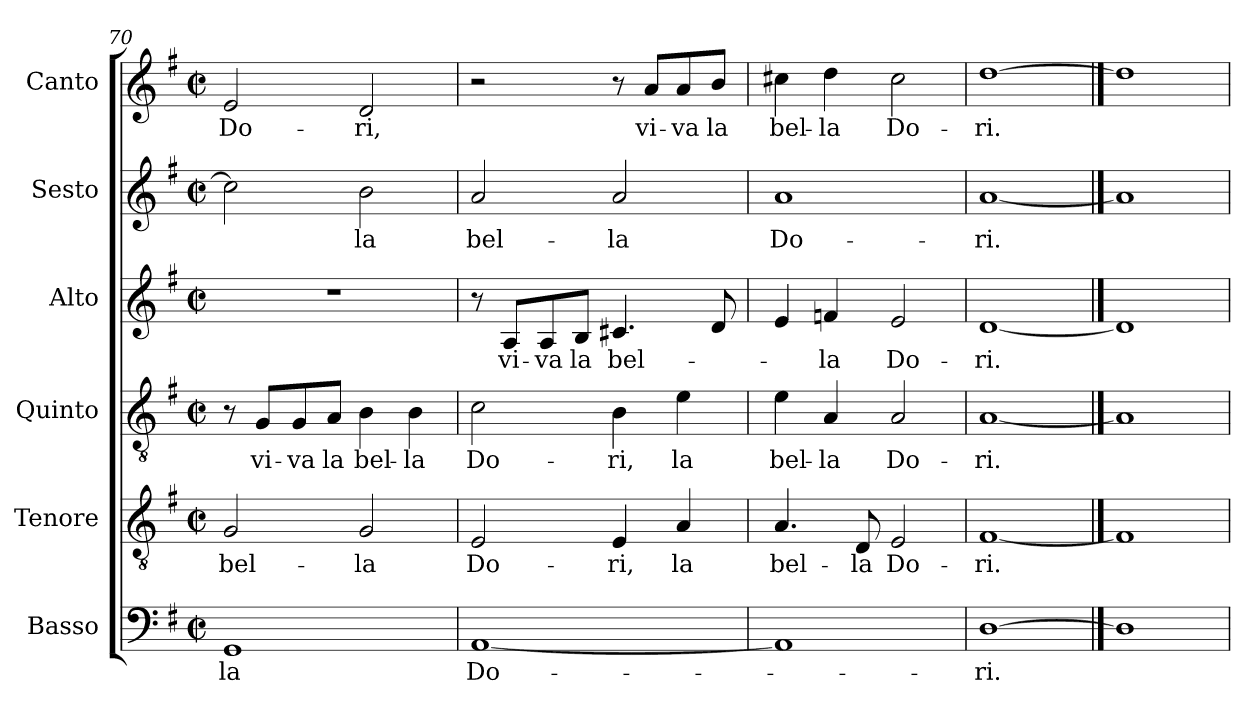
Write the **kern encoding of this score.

**kern	**text	**kern	**text	**kern	**text	**kern	**text	**kern	**text	**kern	**text
*part6	*part6	*part5	*part5	*part4	*part4	*part3	*part3	*part2	*part2	*part1	*part1
*staff6	*staff6	*staff5	*staff5	*staff4	*staff4	*staff3	*staff3	*staff2	*staff2	*staff1	*staff1
*I"Basso	*	*I"Tenore	*	*I"Quinto	*	*I"Alto	*	*I"Sesto	*	*I"Canto	*
*I'B	*	*I'T	*	*I'Q	*	*I'A	*	*I'S	*	*I'C	*
*clefF4	*	*clefGv2	*	*clefGv2	*	*clefG2	*	*clefG2	*	*clefG2	*
*k[f#]	*	*k[f#]	*	*k[f#]	*	*k[f#]	*	*k[f#]	*	*k[f#]	*
*G:	*	*G:	*	*G:	*	*G:	*	*G:	*	*G:	*
*M2/2	*	*M2/2	*	*M2/2	*	*M2/2	*	*M2/2	*	*M2/2	*
*met(c|)	*	*met(c|)	*	*met(c|)	*	*met(c|)	*	*met(c|)	*	*met(c|)	*
=70	=70	=70	=70	=70	=70	=70	=70	=70	=70	=70	=70
!	!LO:LY:b	!	!LO:LY:b	!	!	!	!	!	!	!	!LO:LY:b
1GG	-la	2G/	bel-	8r	.	1r	.	2cc\]	.	2e/	Do-
!	!	!	!	!	!LO:LY:b	!	!	!	!	!	!
.	.	.	.	8G/L	vi-	.	.	.	.	.	.
!	!	!	!	!	!LO:LY:b	!	!	!	!	!	!
.	.	.	.	8G/	-va	.	.	.	.	.	.
!	!	!	!	!	!LO:LY:b	!	!	!	!	!	!
.	.	.	.	8A/J	la	.	.	.	.	.	.
!	!	!	!LO:LY:b	!	!LO:LY:b	!	!	!	!LO:LY:b	!	!LO:LY:b
.	.	2G/	-la	4B\	bel-	.	.	2b\	la	2d/	-ri,
!	!	!	!	!	!LO:LY:b	!	!	!	!	!	!
.	.	.	.	4B\	-la	.	.	.	.	.	.
=71	=71	=71	=71	=71	=71	=71	=71	=71	=71	=71	=71
!	!LO:LY:b	!	!LO:LY:b	!	!LO:LY:b	!	!	!	!LO:LY:b	!	!
[1AA	Do-	2E/	Do-	2c\	Do-	8r	.	2a/	bel-	2r	.
!	!	!	!	!	!	!	!LO:LY:b	!	!	!	!
.	.	.	.	.	.	8A/L	vi-	.	.	.	.
!	!	!	!	!	!	!	!LO:LY:b	!	!	!	!
.	.	.	.	.	.	8A/	-va	.	.	.	.
!	!	!	!	!	!	!	!LO:LY:b	!	!	!	!
.	.	.	.	.	.	8B/J	la	.	.	.	.
!	!	!	!LO:LY:b	!	!LO:LY:b	!	!LO:LY:b	!	!LO:LY:b	!	!
.	.	4E/	-ri,	4B\	-ri,	4.c#X/	bel-	2a/	-la	8r	.
!	!	!	!	!	!	!	!	!	!	!	!LO:LY:b
.	.	.	.	.	.	.	.	.	.	8a/L	vi-
!	!	!	!LO:LY:b	!	!LO:LY:b	!	!	!	!	!	!LO:LY:b
.	.	4A/	la	4e\	la	.	.	.	.	8a/	-va
!	!	!	!	!	!	!	!	!	!	!	!LO:LY:b
.	.	.	.	.	.	8d/	.	.	.	8b/J	la
=72	=72	=72	=72	=72	=72	=72	=72	=72	=72	=72	=72
!	!	!	!LO:LY:b	!	!LO:LY:b	!	!	!	!LO:LY:b	!	!LO:LY:b
1AA]	.	4.A/	bel-	4e\	bel-	4e/	.	1a	Do-	4cc#X\	bel-
!	!	!	!	!	!LO:LY:b	!	!LO:LY:b	!	!	!	!LO:LY:b
.	.	.	.	4A/	-la	4fn/	-la	.	.	4dd\	-la
!	!	!	!LO:LY:b	!	!	!	!	!	!	!	!
.	.	8D/	-la	.	.	.	.	.	.	.	.
!	!	!	!LO:LY:b	!	!LO:LY:b	!	!LO:LY:b	!	!	!	!LO:LY:b
.	.	2E/	Do-	2A/	Do-	2e/	Do-	.	.	2cc#\	Do-
=73	=73	=73	=73	=73	=73	=73	=73	=73	=73	=73	=73
!	!LO:LY:b	!	!LO:LY:b	!	!LO:LY:b	!	!LO:LY:b	!	!LO:LY:b	!	!LO:LY:b
[1D	-ri.	[1F#	-ri.	[1A	-ri.	[1d	-ri.	[1a	-ri.	[1dd	-ri.
==74	==74	==74	==74	==74	==74	==74	==74	==74	==74	==74	==74
1D]	.	1F#]	.	1A]	.	1d]	.	1a]	.	1dd]	.
=	=	=	=	=	=	=	=	=	=	=	=
*-	*-	*-	*-	*-	*-	*-	*-	*-	*-	*-	*-
